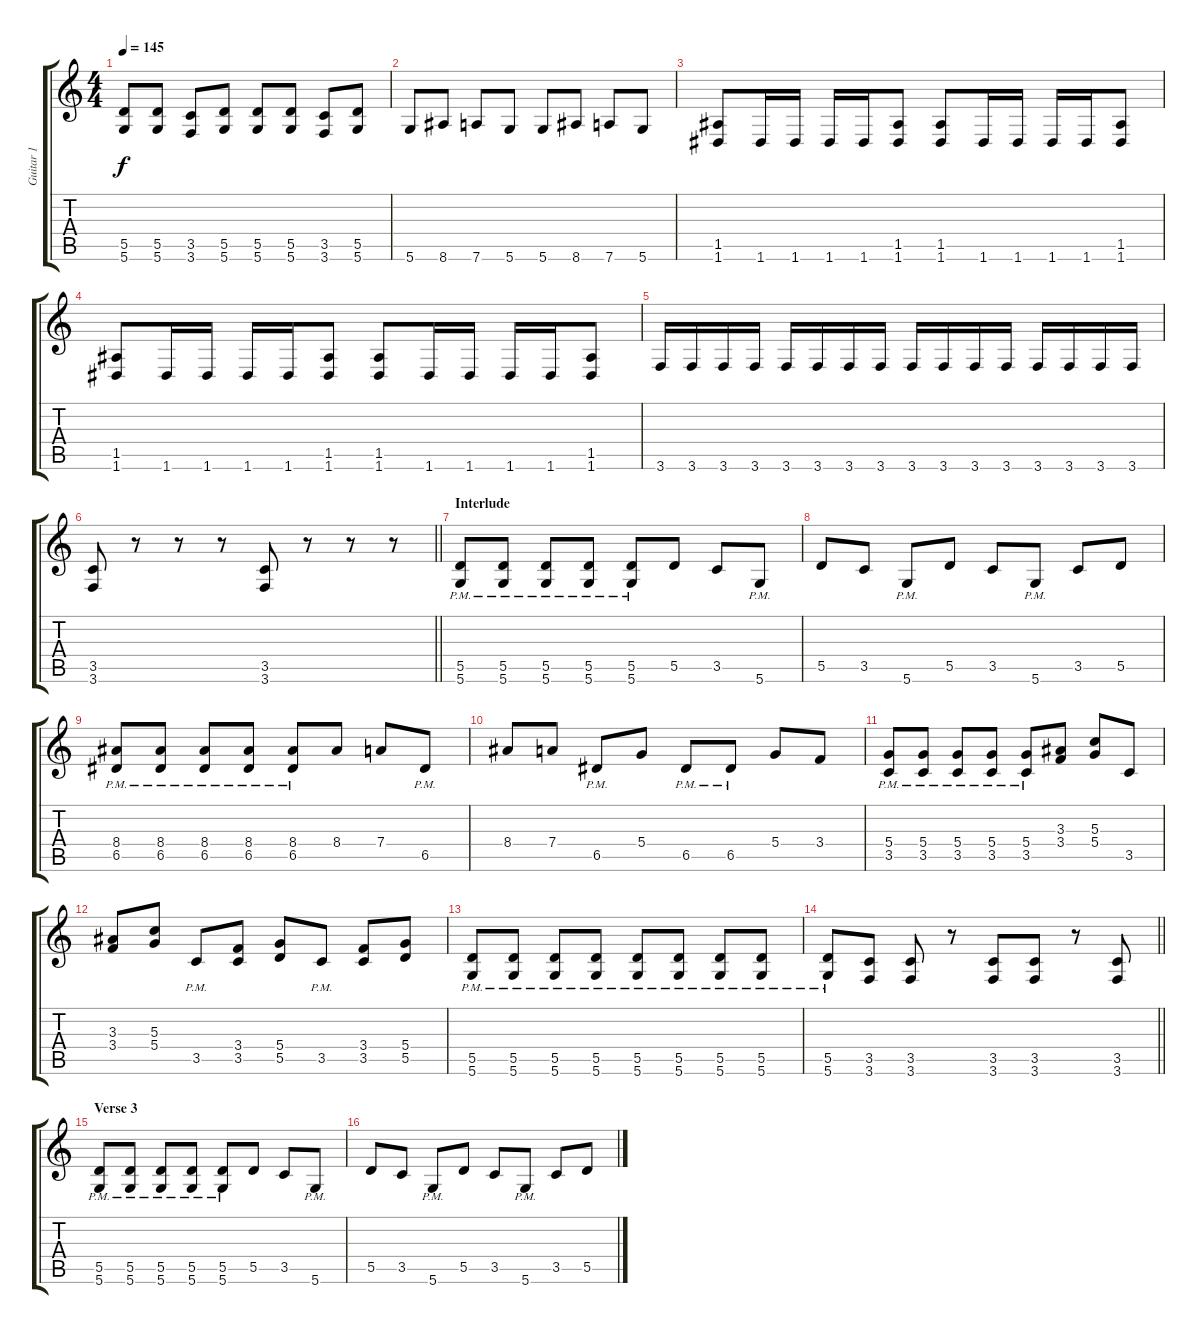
\track ("Guitar 1" "Guitar 1") {instrument distortionguitar}
\staff {score tabs}
\tuning (E4 B3 G3 D3 A2 D2) {hide}
\ts (4 4)
\tempo 145
\clef g2
\ks c
(5.5 5.6).8{dy f} (5.5 5.6).8 (3.5 3.6).8 (5.5 5.6).8 (5.5 5.6).8 (5.5 5.6).8 (3.5 3.6).8 (5.5 5.6).8 |
5.6.8 8.6.8 7.6.8 5.6.8 5.6.8 8.6.8 7.6.8 5.6.8 |
(1.5 1.6).8 1.6.16 1.6.16 1.6.16 1.6.16 (1.5 1.6).8 (1.5 1.6).8 1.6.16 1.6.16 1.6.16 1.6.16 (1.5 1.6).8 |
(1.5 1.6).8 1.6.16 1.6.16 1.6.16 1.6.16 (1.5 1.6).8 (1.5 1.6).8 1.6.16 1.6.16 1.6.16 1.6.16 (1.5 1.6).8 |
3.6.16 3.6.16 3.6.16 3.6.16 3.6.16 3.6.16 3.6.16 3.6.16 3.6.16 3.6.16 3.6.16 3.6.16 3.6.16 3.6.16 3.6.16 3.6.16 |
\barLineRight lightlight
(3.5 3.6).8 r.8 r.8 r.8 (3.5 3.6).8 r.8 r.8 r.8 |
\section ("" "Interlude")
(5.5{pm} 5.6{pm}).8 (5.5{pm} 5.6{pm}).8 (5.5{pm} 5.6{pm}).8 (5.5{pm} 5.6{pm}).8 (5.5{pm} 5.6{pm}).8 5.5.8 3.5.8 5.6{pm}.8 |
5.5.8 3.5.8 5.6{pm}.8 5.5.8 3.5.8 5.6{pm}.8 3.5.8 5.5.8 |
(8.4{pm} 6.5{pm}).8 (8.4{pm} 6.5{pm}).8 (8.4{pm} 6.5{pm}).8 (8.4{pm} 6.5{pm}).8 (8.4{pm} 6.5{pm}).8 8.4.8 7.4.8 6.5{pm}.8 |
8.4.8 7.4.8 6.5{pm}.8 5.4.8 6.5{pm}.8 6.5{pm}.8 5.4.8 3.4.8 |
(5.4{pm} 3.5{pm}).8 (5.4{pm} 3.5{pm}).8 (5.4{pm} 3.5{pm}).8 (5.4{pm} 3.5{pm}).8 (5.4{pm} 3.5{pm}).8 (3.3 3.4).8 (5.3 5.4).8 3.5.8 |
(3.3 3.4).8 (5.3 5.4).8 3.5{pm}.8 (3.4 3.5).8 (5.4 5.5).8 3.5{pm}.8 (3.4 3.5).8 (5.4 5.5).8 |
(5.5{pm} 5.6{pm}).8 (5.5{pm} 5.6{pm}).8 (5.5{pm} 5.6{pm}).8 (5.5{pm} 5.6{pm}).8 (5.5{pm} 5.6{pm}).8 (5.5{pm} 5.6{pm}).8 (5.5{pm} 5.6{pm}).8 (5.5{pm} 5.6{pm}).8 |
\barLineRight lightlight
(5.5{pm} 5.6{pm}).8 (3.5 3.6).8 (3.5 3.6).8 r.8 (3.5 3.6).8 (3.5 3.6).8 r.8 (3.5 3.6).8 |
\section ("" "Verse 3")
(5.5{pm} 5.6{pm}).8 (5.5{pm} 5.6{pm}).8 (5.5{pm} 5.6{pm}).8 (5.5{pm} 5.6{pm}).8 (5.5{pm} 5.6{pm}).8 5.5.8 3.5.8 5.6{pm}.8 |
5.5.8 3.5.8 5.6{pm}.8 5.5.8 3.5.8 5.6{pm}.8 3.5.8 5.5.8
